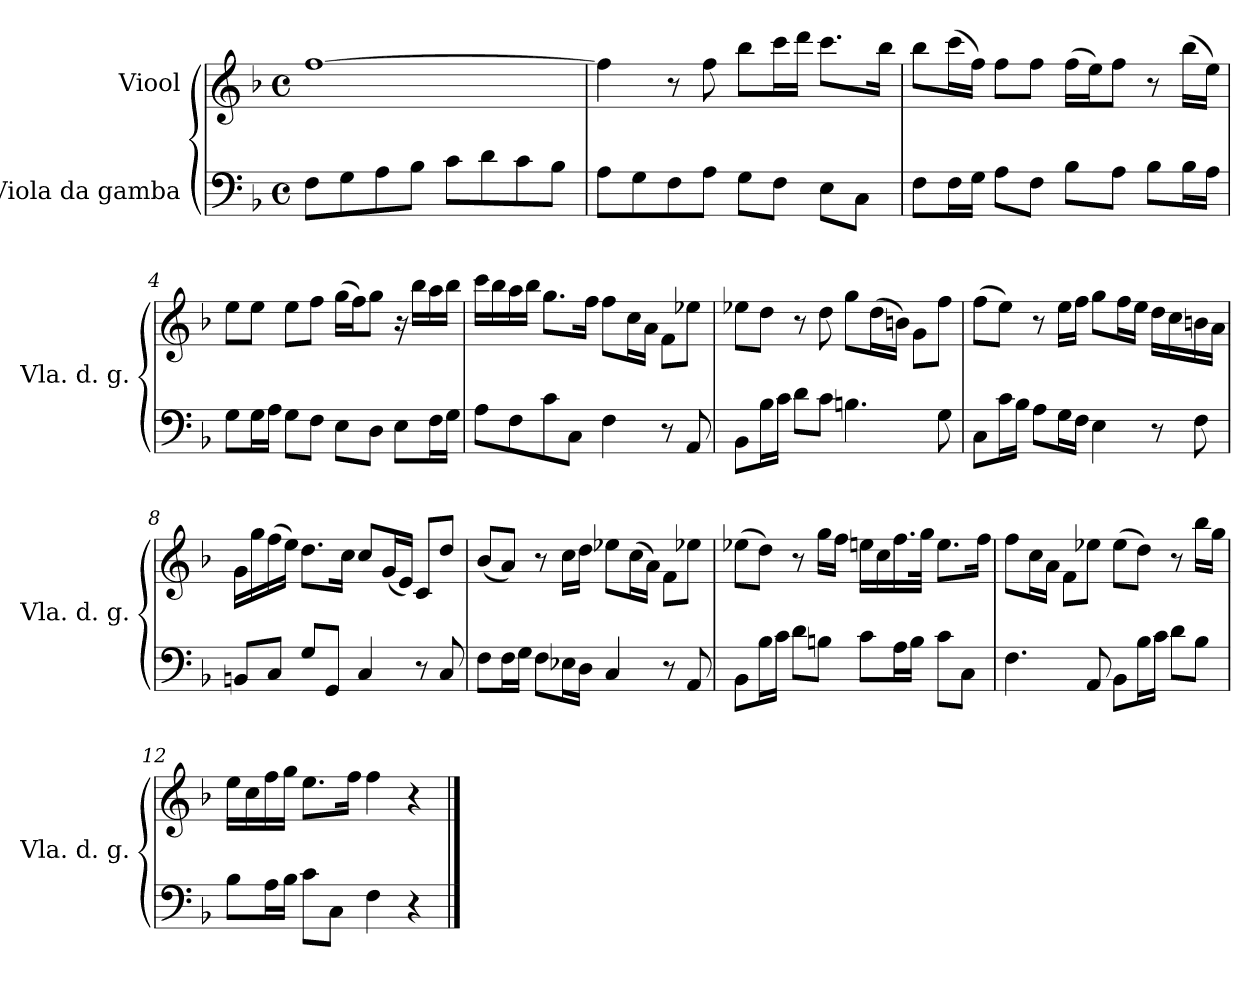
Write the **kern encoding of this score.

**kern	**kern
*part2	*part1
*staff2	*staff1
*I"Viola da gamba	*I"Viool
*I'Vla. d. g.	*
*clefF4	*clefG2
*k[b-]	*k[b-]
*M4/4	*M4/4
*met(c)	*met(c)
*MM30	*MM30
=1	=1
8F\L	[1ff
8G\	.
8A\	.
8B-\J	.
8c\L	.
8d\	.
8c\	.
8B-\J	.
=2	=2
8A\L	4ff\]
8G\	.
8F\	8r
8A\J	8ff\
8G\L	8bb-\L
8F\J	16ccc\L
.	16ddd\JJ
8E\L	8.ccc\L
8C\J	.
.	16bb-\Jk
=3	=3
8F\L	8bb-\L
16F\L	(16ccc\L
16G\JJ	16ff\JJ)
8A\L	8ff\L
8F\J	8ff\J
8B-\L	(16ff\LL
.	16ee\J)
8A\J	8ff\J
8B-\L	8r
16B-\L	(16bb-\LL
16A\JJ	16ee\JJ)
!!LO:LB:g=z
=4	=4
8G\L	8ee\L
16G\L	8ee\J
16A\JJ	.
8G\L	8ee\L
8F\J	8ff\J
8E\L	(16gg\LL
.	16ff\J)
8D\J	8gg\J
8E\L	16r
.	16bb-\LL
16F\L	16aa\
16G\JJ	16bb-\JJ
=5	=5
8A\L	16ccc\LL
.	16bb-\
8F\	16aa\
.	16bb-\JJ
8c\	8.gg\L
8C\J	.
.	16ff\Jk
4F\	8ff\L
.	16cc\L
.	16a\JJ
8r	8f\L
8AA/	8ee-X\J
=6	=6
8BB-\L	8ee-X\L
16B-\L	8dd\J
16c\JJ	.
8d\L	8r
8c\J	8dd\
4.Bn\	8gg\L
.	(16dd\L
.	16bn\JJ)
.	8g\L
8G\	8ff\J
!!LO:LB:g=z
=7	=7
8C\L	(8ff\L
16c\L	8ee\J)
16B-\JJ	.
8A\L	8r
16G\L	16ee\LL
16F\JJ	16ff\JJ
4E\	8gg\L
.	16ff\L
.	16ee\JJ
8r	16dd\LL
.	16cc\
8F\	16bn\
.	16a\JJ
=8	=8
8BBn/L	16g\LL
.	16gg\
8C/J	(16ff\
.	16ee\JJ)
8G/L	8.dd\L
8GG/J	.
.	16cc\Jk
4C/	8cc/L
.	(16g/L
.	16e/JJ)
8r	8c/L
8C/	8dd/J
=9	=9
8F\L	(8b-/L
16F\L	8a/J)
16G\JJ	.
8F\L	8r
16E-X\L	16cc\LL
16D\JJ	16dd\JJ
4C/	8ee-X\L
.	(16cc\L
.	16a\JJ)
8r	8f\L
8AA/	8ee-X\J
!!LO:LB:g=z
=10	=10
8BB-\L	(8ee-X\L
16B-\L	8dd\J)
16c\JJ	.
8d\L	8r
8Bn\J	16gg\LL
.	16ff\JJ
8c\L	16een\LL
.	16cc\
16A\L	16.ff\
16B\JJ	.
.	32gg\JJk
8c\L	8.ee\L
8C\J	.
.	16ff\Jk
=11	=11
4.F\	8ff\L
.	16cc\L
.	16a\JJ
.	8f\L
8AA/	8ee-X\J
8BB-\L	(8ee-\L
16B-\L	8dd\J)
16c\JJ	.
8d\L	8r
8B-\J	16bb-\LL
.	16gg\JJ
=12	=12
8B-\L	16ee\LL
.	16cc\
16A\L	16ff\
16B-\JJ	16gg\JJ
8c\L	8.ee\L
8C\J	.
.	16ff\Jk
4F\	4ff\
4r	4r
==	==
*-	*-
